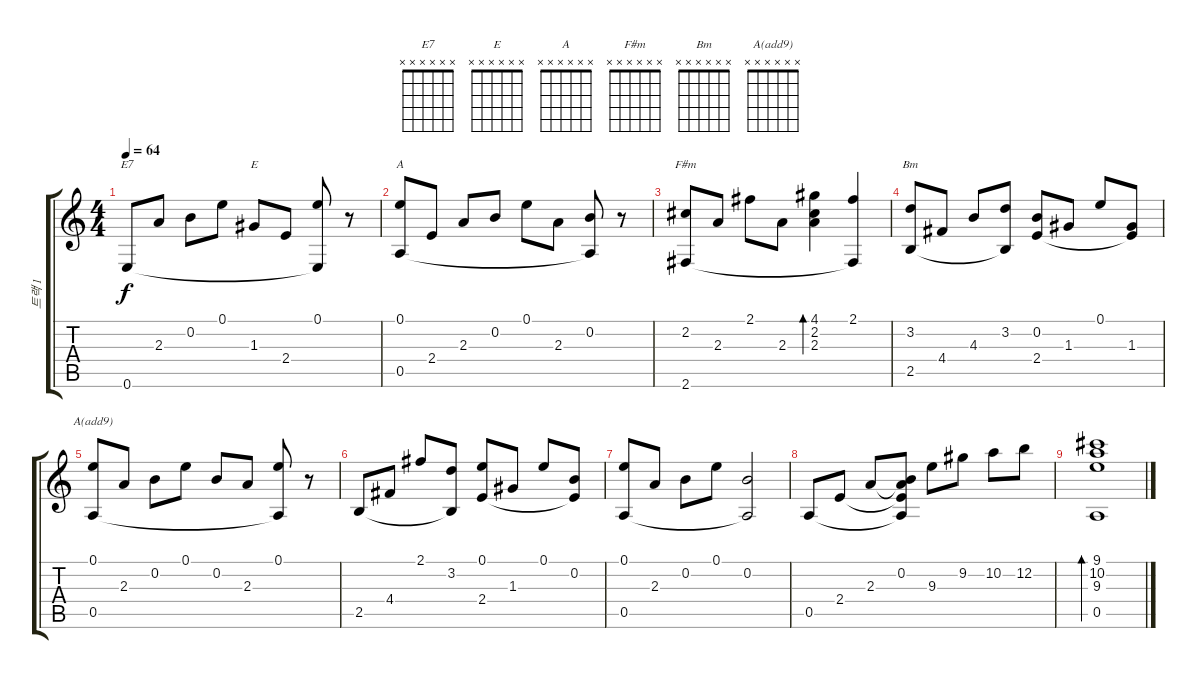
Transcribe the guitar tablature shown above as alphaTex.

\track ("트랙 1" "트랙 1") {instrument acousticguitarsteel}
\staff {score tabs}
\tuning (E4 B3 G3 D3 A2 E2) {hide}
\chord ("E7" x x x x x x)
\chord ("E" x x x x x x)
\chord ("A" x x x x x x)
\chord ("F#m" x x x x x x)
\chord ("Bm" x x x x x x)
\chord ("A(add9)" x x x x x x)
\ts (4 4)
\tempo 64
\clef g2
\ks c
0.6.8{ch "E7" dy f} 2.3.8 0.2.8 0.1.8 1.3.8{ch "E"} 2.4.8 (0.1 0.6{t}).8 r.8 |
(0.1 0.5).8{ch "A"} 2.4.8 2.3.8 0.2.8 0.1.8 2.3.8 (0.2 0.5{t}).8 r.8 |
(2.2 2.6).8{ch "F#m"} 2.3.8 2.1.8 2.3.8 (4.1 2.2 2.3).4{bd 240} (2.1 2.6{t}).4 |
(3.2 2.5).8{ch "Bm"} 4.4.8 4.3.8 (3.2 2.5{t}).8 (0.2 2.4).8 1.3.8 0.1.8 (1.3 2.4{t}).8 |
(0.1 0.5).8{ch "A(add9)"} 2.3.8 0.2.8 0.1.8 0.2.8 2.3.8 (0.1 0.5{t}).8 r.8 |
2.5.8 4.4.8 2.1.8 (3.2 2.5{t}).8 (0.1 2.4).8 1.3.8 0.1.8 (0.2 2.4{t}).8 |
(0.1 0.5).8 2.3.8 0.2.8 0.1.8 (0.2 0.5{t}).2 |
0.5.8 2.4.8 2.3.8 (0.2 2.3{t} 2.4{t} 0.5{t}).8 9.3.8 9.2.8 10.2.8 12.2.8 |
(9.1 10.2 9.3 0.5).1{bd 480}
